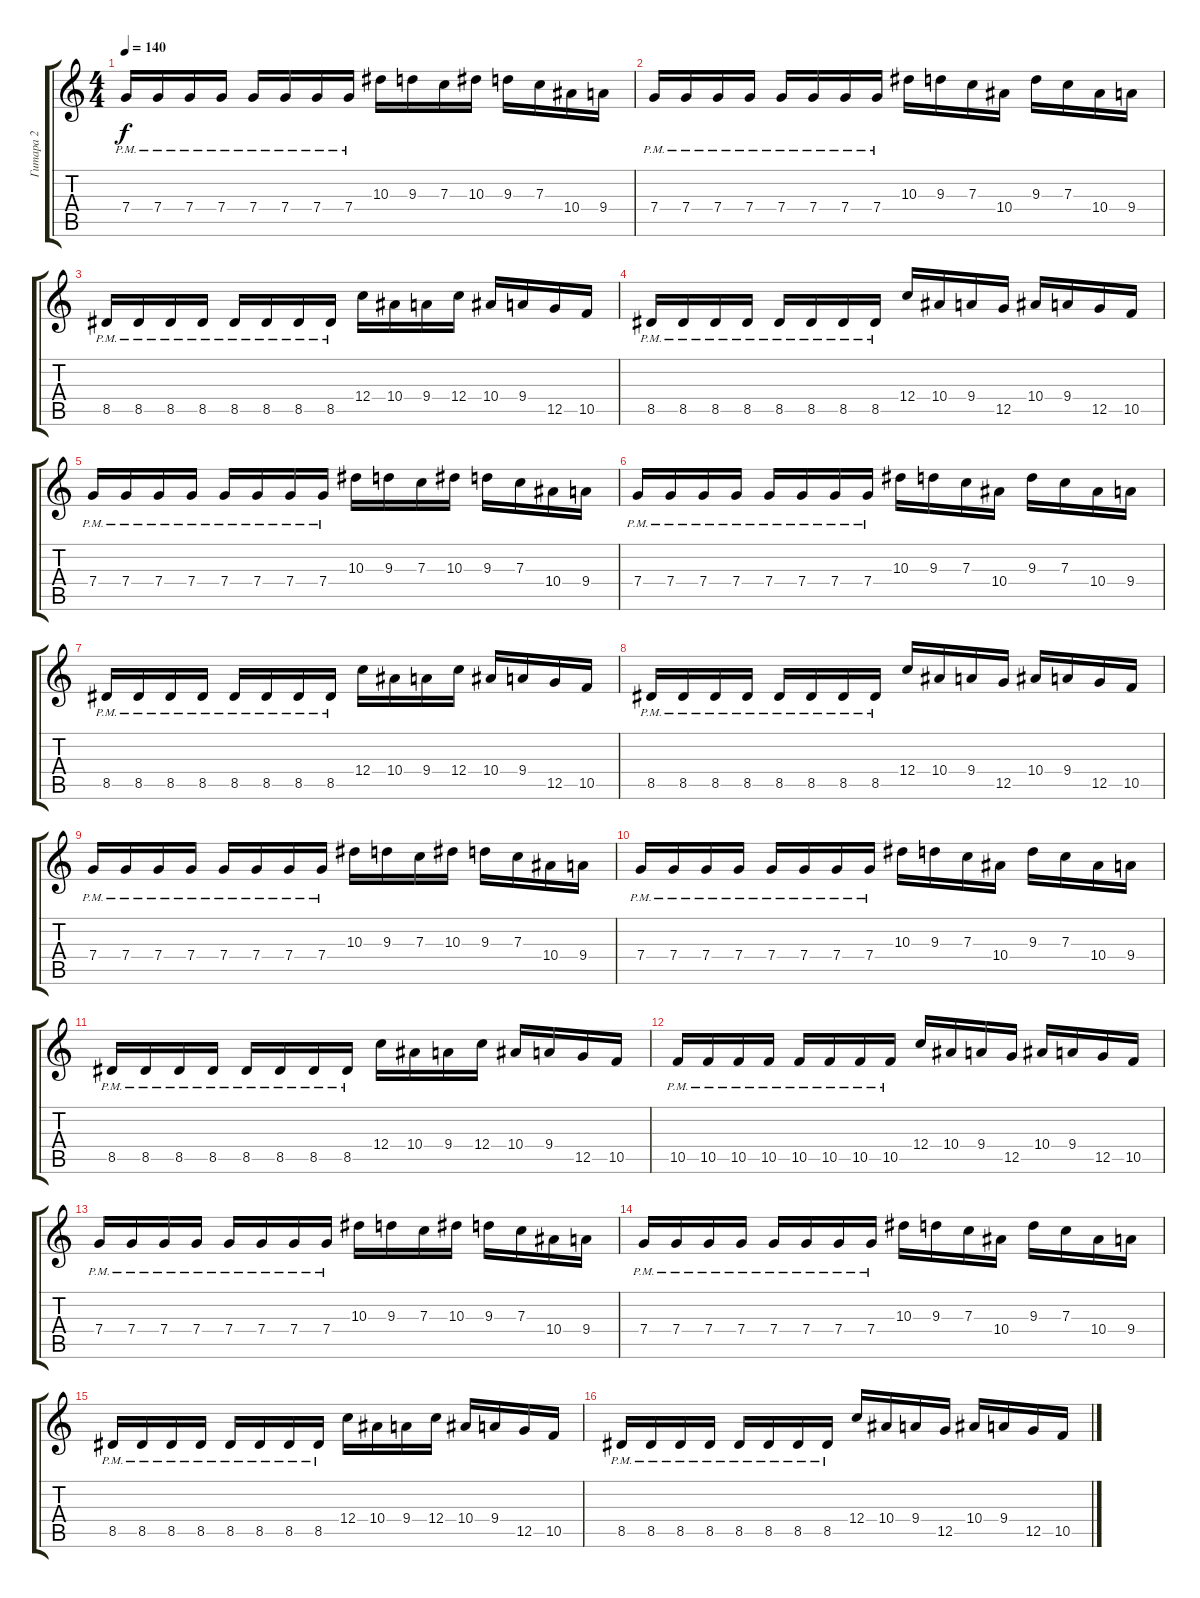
\track ("Гитара 2" "Гитара 2") {instrument overdrivenguitar}
\staff {score tabs}
\tuning (D4 A3 F3 C3 G2 D2) {hide}
\ts (4 4)
\tempo 140
\clef g2
\ks c
7.4{pm}.16{dy f} 7.4{pm}.16 7.4{pm}.16 7.4{pm}.16 7.4{pm}.16 7.4{pm}.16 7.4{pm}.16 7.4{pm}.16 10.3.16 9.3.16 7.3.16 10.3.16 9.3.16 7.3.16 10.4.16 9.4.16 |
7.4{pm}.16 7.4{pm}.16 7.4{pm}.16 7.4{pm}.16 7.4{pm}.16 7.4{pm}.16 7.4{pm}.16 7.4{pm}.16 10.3.16 9.3.16 7.3.16 10.4.16 9.3.16 7.3.16 10.4.16 9.4.16 |
8.5{pm}.16 8.5{pm}.16 8.5{pm}.16 8.5{pm}.16 8.5{pm}.16 8.5{pm}.16 8.5{pm}.16 8.5{pm}.16 12.4.16 10.4.16 9.4.16 12.4.16 10.4.16 9.4.16 12.5.16 10.5.16 |
8.5{pm}.16 8.5{pm}.16 8.5{pm}.16 8.5{pm}.16 8.5{pm}.16 8.5{pm}.16 8.5{pm}.16 8.5{pm}.16 12.4.16 10.4.16 9.4.16 12.5.16 10.4.16 9.4.16 12.5.16 10.5.16 |
7.4{pm}.16 7.4{pm}.16 7.4{pm}.16 7.4{pm}.16 7.4{pm}.16 7.4{pm}.16 7.4{pm}.16 7.4{pm}.16 10.3.16 9.3.16 7.3.16 10.3.16 9.3.16 7.3.16 10.4.16 9.4.16 |
7.4{pm}.16 7.4{pm}.16 7.4{pm}.16 7.4{pm}.16 7.4{pm}.16 7.4{pm}.16 7.4{pm}.16 7.4{pm}.16 10.3.16 9.3.16 7.3.16 10.4.16 9.3.16 7.3.16 10.4.16 9.4.16 |
8.5{pm}.16 8.5{pm}.16 8.5{pm}.16 8.5{pm}.16 8.5{pm}.16 8.5{pm}.16 8.5{pm}.16 8.5{pm}.16 12.4.16 10.4.16 9.4.16 12.4.16 10.4.16 9.4.16 12.5.16 10.5.16 |
8.5{pm}.16 8.5{pm}.16 8.5{pm}.16 8.5{pm}.16 8.5{pm}.16 8.5{pm}.16 8.5{pm}.16 8.5{pm}.16 12.4.16 10.4.16 9.4.16 12.5.16 10.4.16 9.4.16 12.5.16 10.5.16 |
7.4{pm}.16 7.4{pm}.16 7.4{pm}.16 7.4{pm}.16 7.4{pm}.16 7.4{pm}.16 7.4{pm}.16 7.4{pm}.16 10.3.16 9.3.16 7.3.16 10.3.16 9.3.16 7.3.16 10.4.16 9.4.16 |
7.4{pm}.16 7.4{pm}.16 7.4{pm}.16 7.4{pm}.16 7.4{pm}.16 7.4{pm}.16 7.4{pm}.16 7.4{pm}.16 10.3.16 9.3.16 7.3.16 10.4.16 9.3.16 7.3.16 10.4.16 9.4.16 |
8.5{pm}.16 8.5{pm}.16 8.5{pm}.16 8.5{pm}.16 8.5{pm}.16 8.5{pm}.16 8.5{pm}.16 8.5{pm}.16 12.4.16 10.4.16 9.4.16 12.4.16 10.4.16 9.4.16 12.5.16 10.5.16 |
10.5{pm}.16 10.5{pm}.16 10.5{pm}.16 10.5{pm}.16 10.5{pm}.16 10.5{pm}.16 10.5{pm}.16 10.5{pm}.16 12.4.16 10.4.16 9.4.16 12.5.16 10.4.16 9.4.16 12.5.16 10.5.16 |
7.4{pm}.16 7.4{pm}.16 7.4{pm}.16 7.4{pm}.16 7.4{pm}.16 7.4{pm}.16 7.4{pm}.16 7.4{pm}.16 10.3.16 9.3.16 7.3.16 10.3.16 9.3.16 7.3.16 10.4.16 9.4.16 |
7.4{pm}.16 7.4{pm}.16 7.4{pm}.16 7.4{pm}.16 7.4{pm}.16 7.4{pm}.16 7.4{pm}.16 7.4{pm}.16 10.3.16 9.3.16 7.3.16 10.4.16 9.3.16 7.3.16 10.4.16 9.4.16 |
8.5{pm}.16 8.5{pm}.16 8.5{pm}.16 8.5{pm}.16 8.5{pm}.16 8.5{pm}.16 8.5{pm}.16 8.5{pm}.16 12.4.16 10.4.16 9.4.16 12.4.16 10.4.16 9.4.16 12.5.16 10.5.16 |
8.5{pm}.16 8.5{pm}.16 8.5{pm}.16 8.5{pm}.16 8.5{pm}.16 8.5{pm}.16 8.5{pm}.16 8.5{pm}.16 12.4.16 10.4.16 9.4.16 12.5.16 10.4.16 9.4.16 12.5.16 10.5.16
